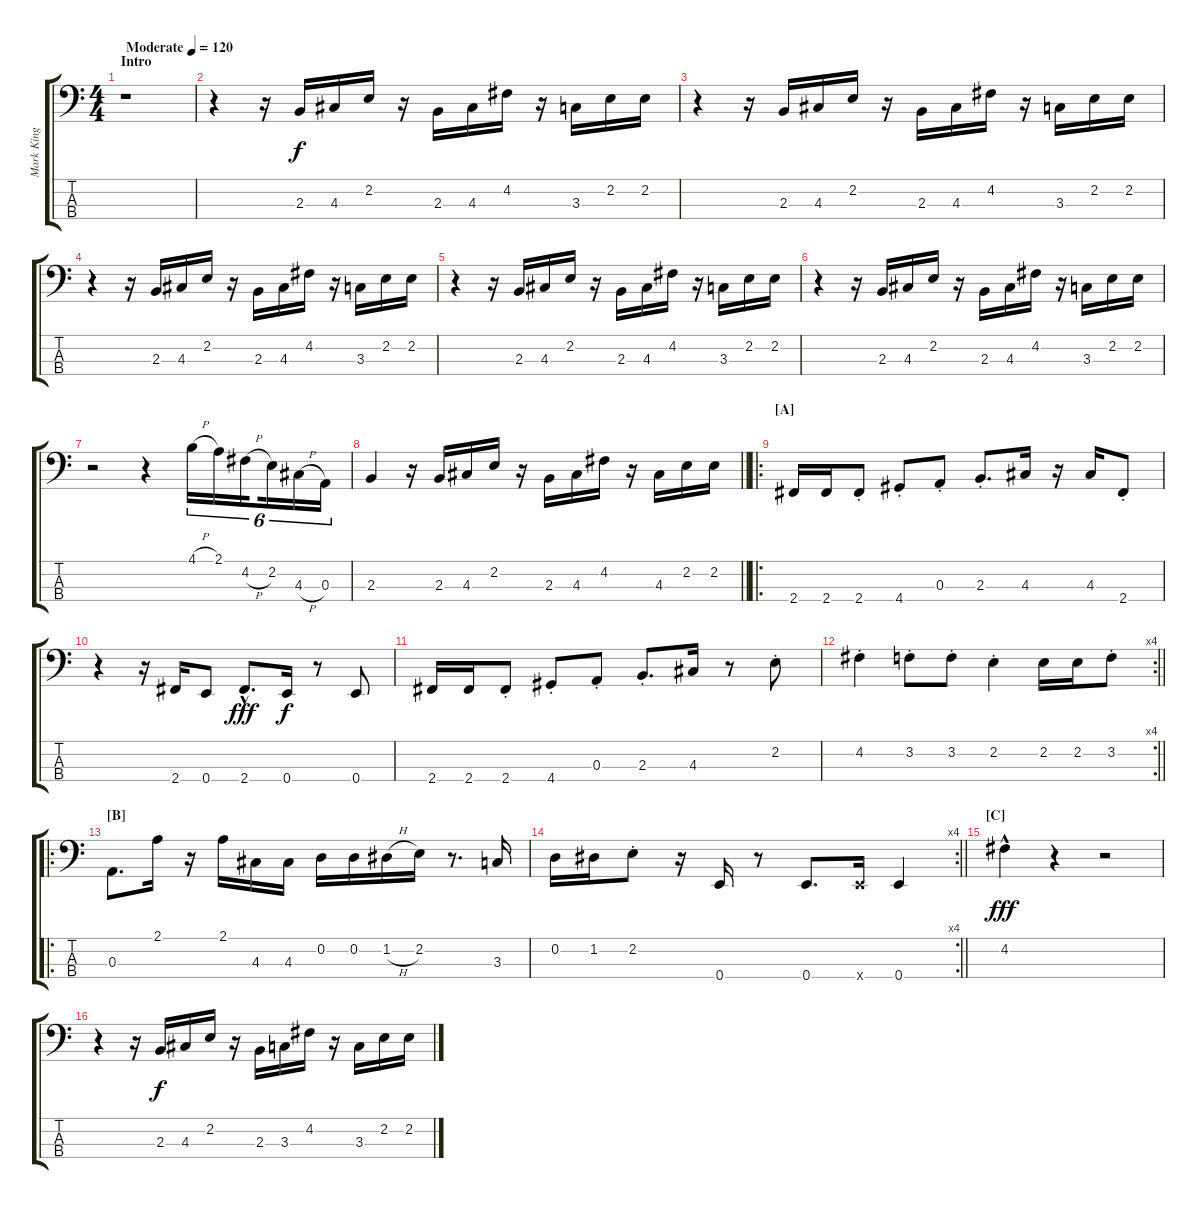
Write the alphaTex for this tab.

\track ("Mark King" "Mark King") {instrument electricbassfinger}
\staff {score tabs}
\tuning (G2 D2 A1 E1) {hide}
\ts (4 4)
\section ("" "Intro")
\tempo (120 "Moderate")
\clef f4
\ks c
r.1{dy f instrument electricbassfinger} |
r.4 r.16 2.3.16 4.3.16 2.2.16 r.16 2.3.16 4.3.16 4.2.16 r.16 3.3.16 2.2.16 2.2.16 |
r.4 r.16 2.3.16 4.3.16 2.2.16 r.16 2.3.16 4.3.16 4.2.16 r.16 3.3.16 2.2.16 2.2.16 |
r.4 r.16 2.3.16 4.3.16 2.2.16 r.16 2.3.16 4.3.16 4.2.16 r.16 3.3.16 2.2.16 2.2.16 |
r.4 r.16 2.3.16 4.3.16 2.2.16 r.16 2.3.16 4.3.16 4.2.16 r.16 3.3.16 2.2.16 2.2.16 |
r.4 r.16 2.3.16 4.3.16 2.2.16 r.16 2.3.16 4.3.16 4.2.16 r.16 3.3.16 2.2.16 2.2.16 |
r.2 r.4 4.1{h}.16{tu (6 4)} 2.1.16{tu (6 4)} 4.2{h}.16{tu (6 4) beam splitsecondary} 2.2.16{tu (6 4)} 4.3{h}.16{tu (6 4)} 0.3.16{tu (6 4)} |
\barLineRight lightlight
2.3.4 r.16 2.3.16 4.3.16 2.2.16 r.16 2.3.16 4.3.16 4.2.16 r.16 4.3.16 2.2.16 2.2.16 |
\ro
\section ("" "[A]")
2.4.16 2.4.16 2.4{st}.8 4.4{st}.8 0.3{st}.8 2.3{st}.8{d} 4.3.16 r.16 4.3.16 2.4{st}.8 |
r.4 r.16 2.4.16 0.4.8 2.4{hac}.8{d dy fff} 0.4.16{dy f} r.8 0.4.8 |
2.4.16 2.4.16 2.4{st}.8 4.4{st}.8 0.3{st}.8 2.3{st}.8{d} 4.3.16 r.8 2.2{st}.8 |
\rc 4
\barLineRight lightlight
4.2{st}.4 3.2{st}.8 3.2{st}.8 2.2{st}.4 2.2.16 2.2.16 3.2{st}.8 |
\ro
\section ("" "[B]")
0.3.8{d} 2.1.16 r.16 2.1.16 4.3.16 4.3.16 0.2.16 0.2.16 1.2{h}.16 2.2.16 r.8{d} 3.3.16 |
\rc 4
\barLineRight lightlight
0.2.16 1.2.16 2.2{st}.8 r.16 0.4.16 r.8 0.4.8{d} 0.4{x}.16 0.4.4 |
\section ("" "[C]")
4.2{hac}.4{dy fff} r.4 r.2 |
r.4 r.16 2.3.16{dy f} 4.3.16 2.2.16 r.16 2.3.16 3.3.16 4.2.16 r.16 3.3.16 2.2.16 2.2.16
